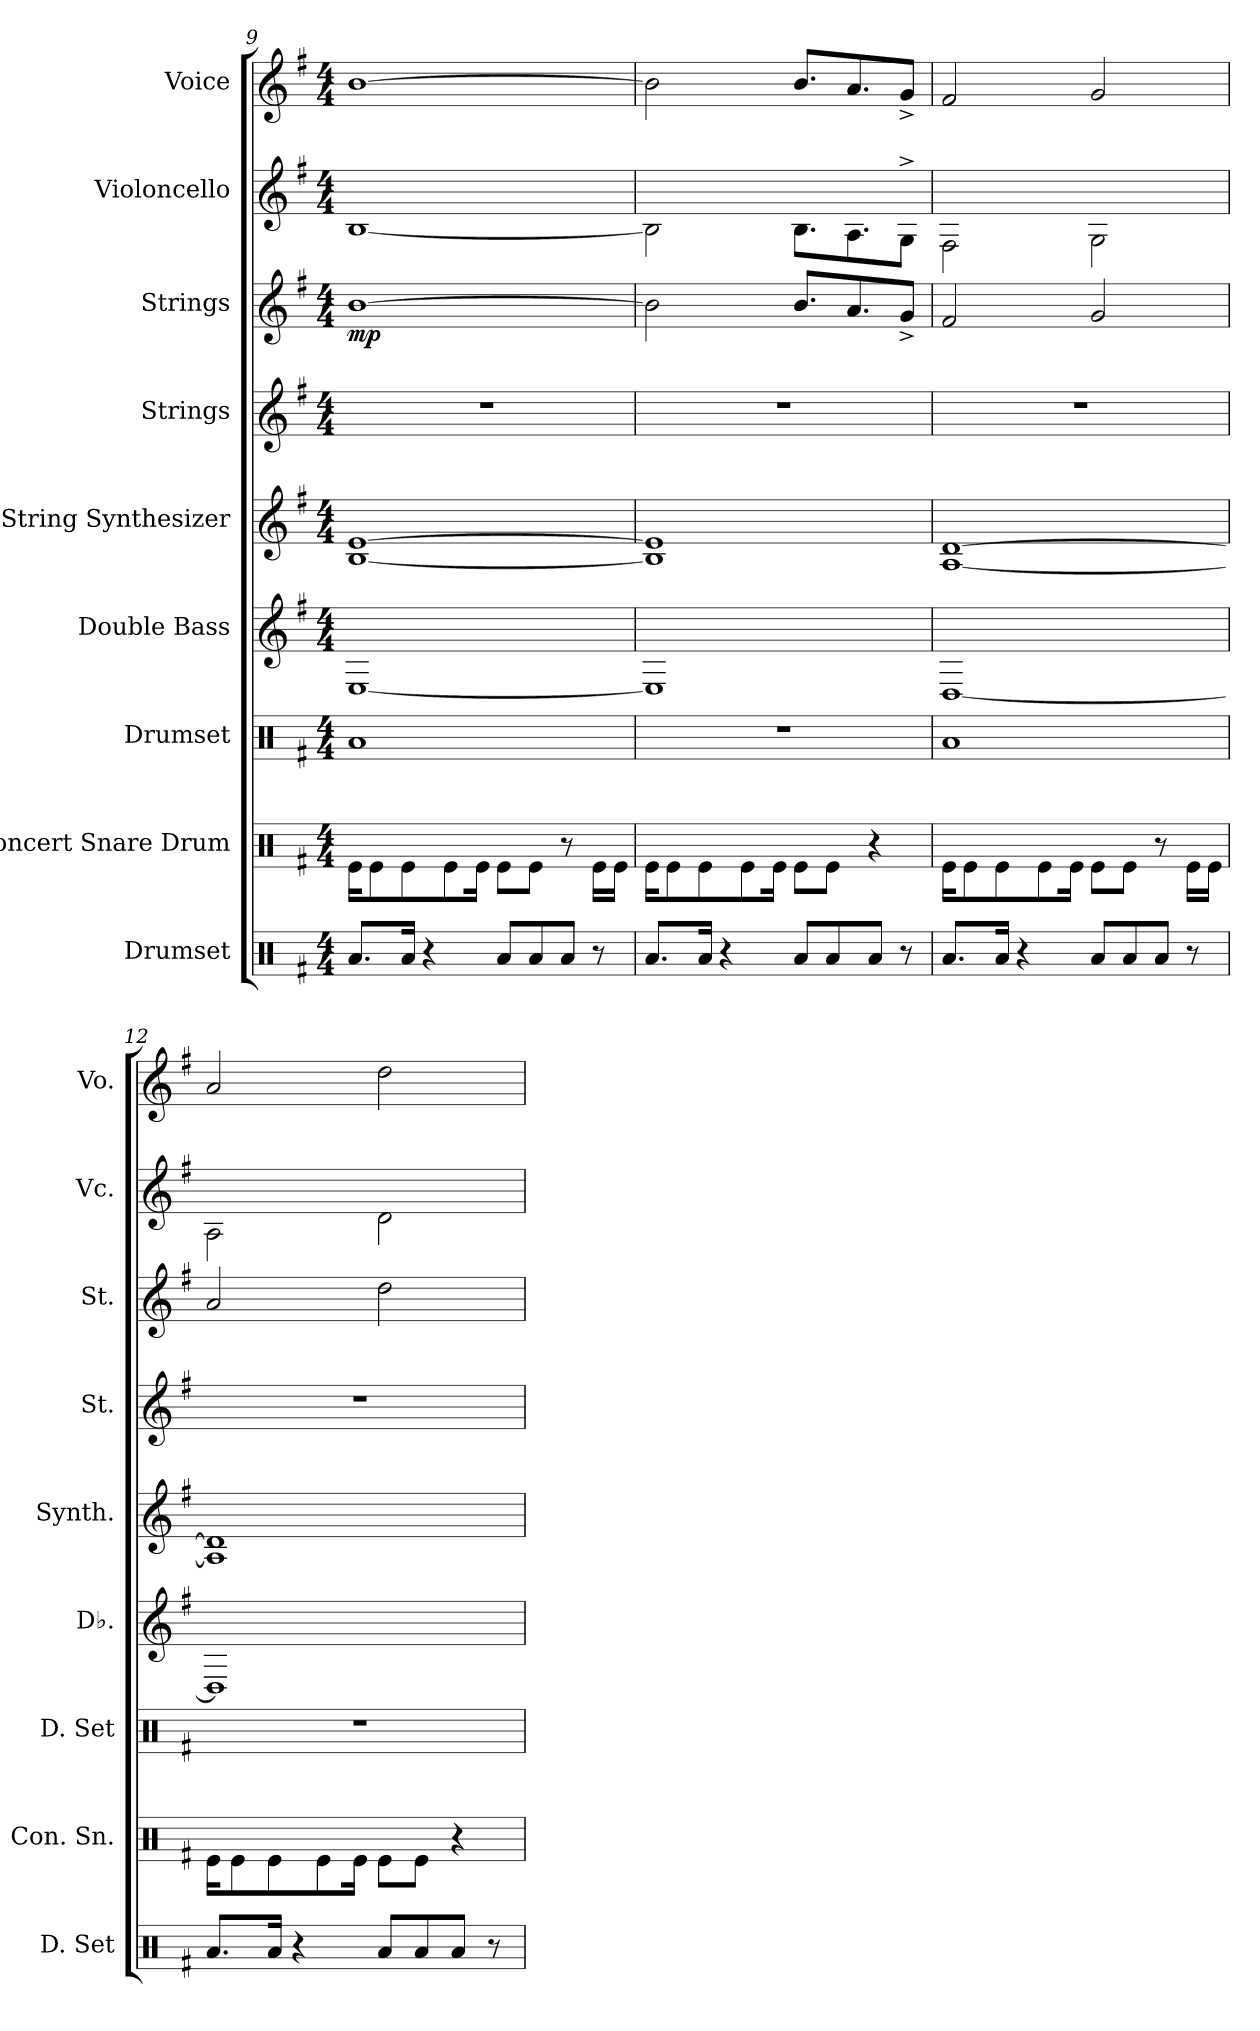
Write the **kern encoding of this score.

**kern	**kern	**kern	**kern	**kern	**kern	**kern	**dynam	**kern	**kern
*part9	*part8	*part7	*part6	*part5	*part4	*part3	*part3	*part2	*part1
*staff9	*staff8	*staff7	*staff6	*staff5	*staff4	*staff3	*staff3	*staff2	*staff1
*I"Drumset	*I"Concert Snare Drum	*I"Drumset	*I"Double Bass	*I"String Synthesizer	*I"Strings	*I"Strings	*	*I"Violoncello	*I"Voice
*I'D. Set	*I'Con. Sn.	*I'D. Set	*I'Db.	*I'Synth.	*I'St.	*I'St.	*	*I'Vc.	*I'Vo.
*clefX	*clefX	*clefX	*clefG2	*clefG2	*clefG2	*clefG2	*	*clefG2	*clefG2
*	*	*	*ITrd7c12	*	*	*	*	*	*
*k[f#]	*k[f#]	*k[f#]	*k[f#]	*k[f#]	*k[f#]	*k[f#]	*	*k[f#]	*k[f#]
*M4/4	*M4/4	*M4/4	*M4/4	*M4/4	*M4/4	*M4/4	*	*M4/4	*M4/4
=9	=9	=9	=9	=9	=9	=9	=9	=9	=9
!	!	!	!	!	!	!	!LO:DY:b	!	!
8.Ra/L	16Re\KL	1Ra	[1EE	[1B [1e	1r	[1b	mp	[1B	[1b
.	8Re\	.	.	.	.	.	.	.	.
16Ra/Jk	8Re\	.	.	.	.	.	.	.	.
4r	.	.	.	.	.	.	.	.	.
.	8Re\	.	.	.	.	.	.	.	.
.	16Re\Jk	.	.	.	.	.	.	.	.
8Ra/L	8Re\L	.	.	.	.	.	.	.	.
8Ra/	8Re\J	.	.	.	.	.	.	.	.
8Ra/J	8r	.	.	.	.	.	.	.	.
8r	16Re\LL	.	.	.	.	.	.	.	.
.	16Re\JJ	.	.	.	.	.	.	.	.
=10	=10	=10	=10	=10	=10	=10	=10	=10	=10
8.Ra/L	16Re\KL	1r	1EE]	1B] 1e]	1r	2b\]	.	2B\]	2b\]
.	8Re\	.	.	.	.	.	.	.	.
16Ra/Jk	8Re\	.	.	.	.	.	.	.	.
4r	.	.	.	.	.	.	.	.	.
.	8Re\	.	.	.	.	.	.	.	.
.	16Re\Jk	.	.	.	.	.	.	.	.
8Ra/L	8Re\L	.	.	.	.	8.b/L	.	8.B\L	8.b/L
8Ra/	8Re\J	.	.	.	.	.	.	.	.
.	.	.	.	.	.	8.a/	.	8.A\	8.a/
8Ra/J	4r	.	.	.	.	.	.	.	.
8r	.	.	.	.	.	8g^/J	.	8G^\J	8g^/J
=11	=11	=11	=11	=11	=11	=11	=11	=11	=11
8.Ra/L	16Re\KL	1Ra	[1DD	[1A [1d	1r	2f#/	.	2F#\	2f#/
.	8Re\	.	.	.	.	.	.	.	.
16Ra/Jk	8Re\	.	.	.	.	.	.	.	.
4r	.	.	.	.	.	.	.	.	.
.	8Re\	.	.	.	.	.	.	.	.
.	16Re\Jk	.	.	.	.	.	.	.	.
8Ra/L	8Re\L	.	.	.	.	2g/	.	2G\	2g/
8Ra/	8Re\J	.	.	.	.	.	.	.	.
8Ra/J	8r	.	.	.	.	.	.	.	.
8r	16Re\LL	.	.	.	.	.	.	.	.
.	16Re\JJ	.	.	.	.	.	.	.	.
!!LO:PB:g=z
=12	=12	=12	=12	=12	=12	=12	=12	=12	=12
8.Ra/L	16Re\KL	1r	1DD]	1A] 1d]	1r	2a/	.	2A\	2a/
.	8Re\	.	.	.	.	.	.	.	.
16Ra/Jk	8Re\	.	.	.	.	.	.	.	.
4r	.	.	.	.	.	.	.	.	.
.	8Re\	.	.	.	.	.	.	.	.
.	16Re\Jk	.	.	.	.	.	.	.	.
8Ra/L	8Re\L	.	.	.	.	2dd\	.	2d\	2dd\
8Ra/	8Re\J	.	.	.	.	.	.	.	.
8Ra/J	4r	.	.	.	.	.	.	.	.
8r	.	.	.	.	.	.	.	.	.
=	=	=	=	=	=	=	=	=	=
*-	*-	*-	*-	*-	*-	*-	*-	*-	*-
